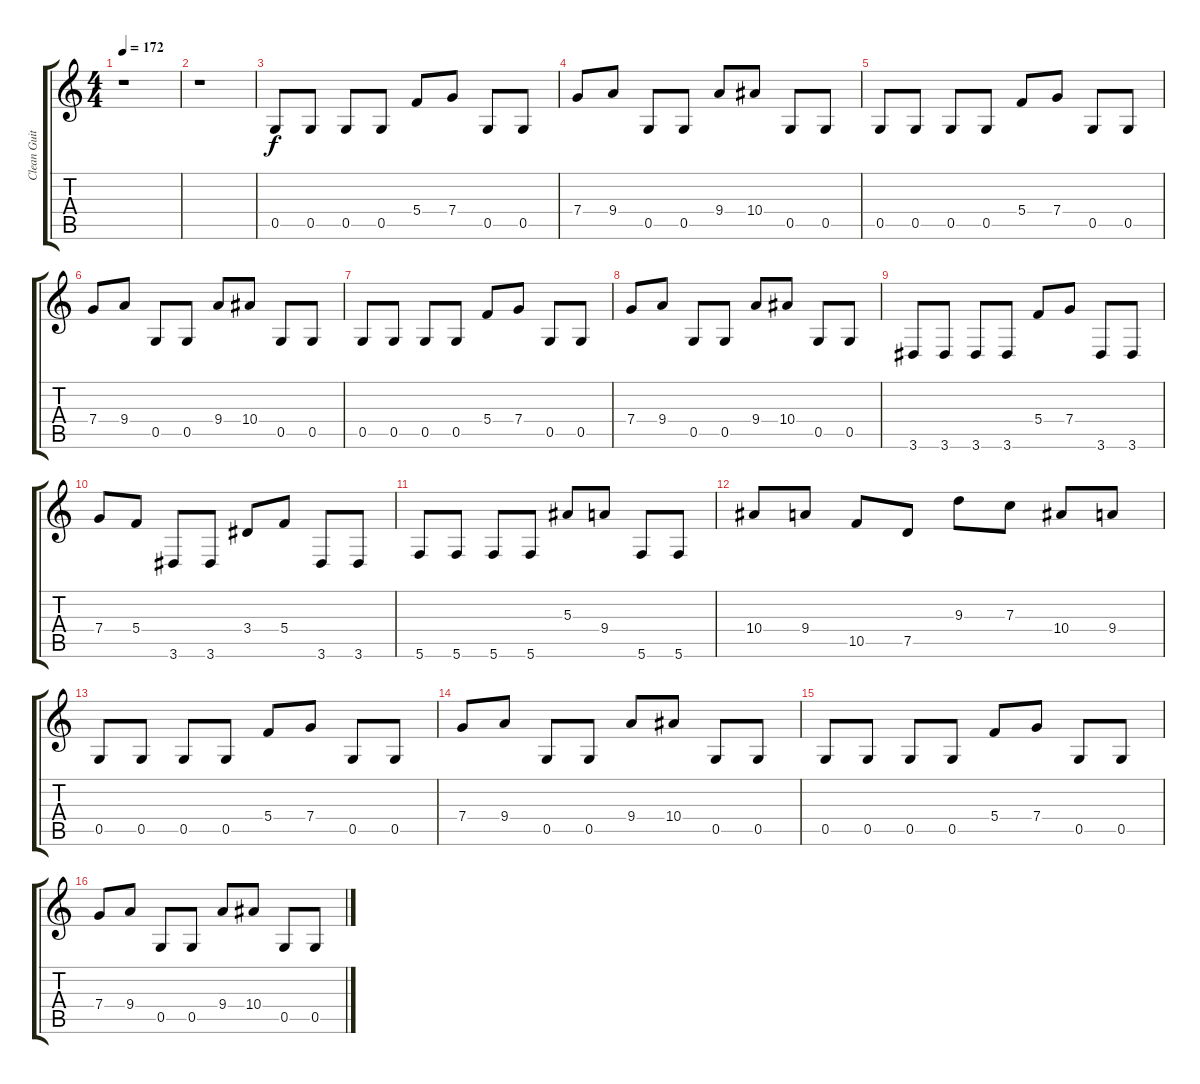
\track ("Clean Guitar " "Clean Guit") {instrument electricguitarjazz}
\staff {score tabs}
\tuning (D4 A3 F3 C3 G2 C2) {hide}
\ts (4 4)
\tempo 172
\clef g2
\ks c
r.1{dy f} |
r.1 |
0.5.8 0.5.8 0.5.8 0.5.8 5.4.8 7.4.8 0.5.8 0.5.8 |
7.4.8 9.4.8 0.5.8 0.5.8 9.4.8 10.4.8 0.5.8 0.5.8 |
0.5.8 0.5.8 0.5.8 0.5.8 5.4.8 7.4.8 0.5.8 0.5.8 |
7.4.8 9.4.8 0.5.8 0.5.8 9.4.8 10.4.8 0.5.8 0.5.8 |
0.5.8 0.5.8 0.5.8 0.5.8 5.4.8 7.4.8 0.5.8 0.5.8 |
7.4.8 9.4.8 0.5.8 0.5.8 9.4.8 10.4.8 0.5.8 0.5.8 |
3.6.8 3.6.8 3.6.8 3.6.8 5.4.8 7.4.8 3.6.8 3.6.8 |
7.4.8 5.4.8 3.6.8 3.6.8 3.4.8 5.4.8 3.6.8 3.6.8 |
5.6.8 5.6.8 5.6.8 5.6.8 5.3.8 9.4.8 5.6.8 5.6.8 |
10.4.8 9.4.8 10.5.8 7.5.8 9.3.8 7.3.8 10.4.8 9.4.8 |
0.5.8 0.5.8 0.5.8 0.5.8 5.4.8 7.4.8 0.5.8 0.5.8 |
7.4.8 9.4.8 0.5.8 0.5.8 9.4.8 10.4.8 0.5.8 0.5.8 |
0.5.8 0.5.8 0.5.8 0.5.8 5.4.8 7.4.8 0.5.8 0.5.8 |
7.4.8 9.4.8 0.5.8 0.5.8 9.4.8 10.4.8 0.5.8 0.5.8
